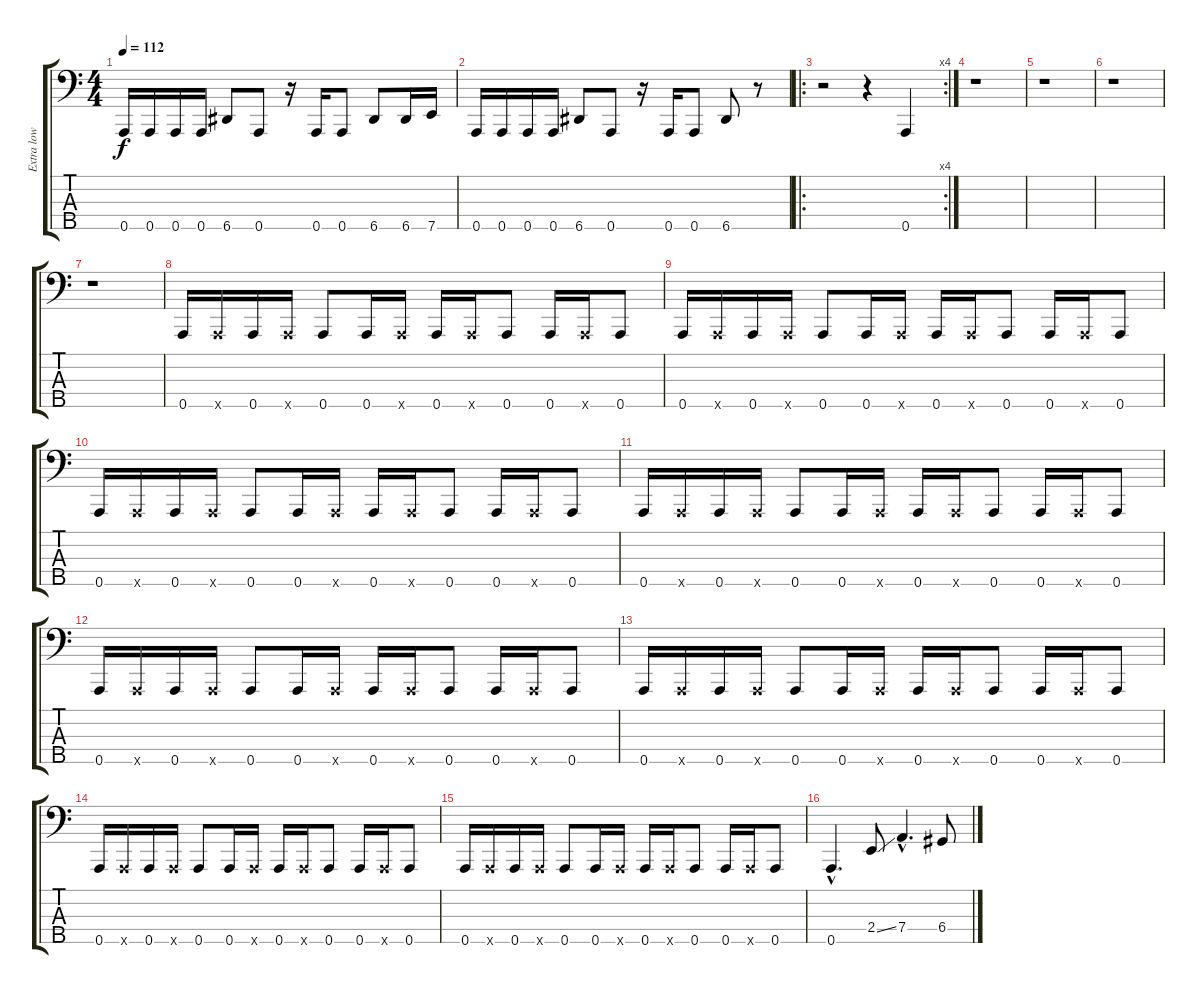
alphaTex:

\track ("Extra low sound" "Extra low ") {instrument electricbassfinger}
\staff {score tabs}
\tuning (F2 C2 G1 D1 A0) {hide}
\ts (4 4)
\tempo 112
\clef f4
\ks c
0.5.16{dy f} 0.5.16 0.5.16 0.5.16 6.5.8 0.5.8 r.16 0.5.16 0.5.8 6.5.8 6.5.16 7.5.16 |
0.5.16 0.5.16 0.5.16 0.5.16 6.5.8 0.5.8 r.16 0.5.16 0.5.8 6.5.8 r.8 |
\ro
\rc 4
r.2 r.4 0.5.4 |
r.1 |
r.1 |
r.1 |
r.1 |
0.5.16 0.5{x}.16 0.5.16 0.5{x}.16 0.5.8 0.5.16 0.5{x}.16 0.5.16 0.5{x}.16 0.5.8 0.5.16 0.5{x}.16 0.5.8 |
0.5.16 0.5{x}.16 0.5.16 0.5{x}.16 0.5.8 0.5.16 0.5{x}.16 0.5.16 0.5{x}.16 0.5.8 0.5.16 0.5{x}.16 0.5.8 |
0.5.16 0.5{x}.16 0.5.16 0.5{x}.16 0.5.8 0.5.16 0.5{x}.16 0.5.16 0.5{x}.16 0.5.8 0.5.16 0.5{x}.16 0.5.8 |
0.5.16 0.5{x}.16 0.5.16 0.5{x}.16 0.5.8 0.5.16 0.5{x}.16 0.5.16 0.5{x}.16 0.5.8 0.5.16 0.5{x}.16 0.5.8 |
0.5.16 0.5{x}.16 0.5.16 0.5{x}.16 0.5.8 0.5.16 0.5{x}.16 0.5.16 0.5{x}.16 0.5.8 0.5.16 0.5{x}.16 0.5.8 |
0.5.16 0.5{x}.16 0.5.16 0.5{x}.16 0.5.8 0.5.16 0.5{x}.16 0.5.16 0.5{x}.16 0.5.8 0.5.16 0.5{x}.16 0.5.8 |
0.5.16 0.5{x}.16 0.5.16 0.5{x}.16 0.5.8 0.5.16 0.5{x}.16 0.5.16 0.5{x}.16 0.5.8 0.5.16 0.5{x}.16 0.5.8 |
0.5.16 0.5{x}.16 0.5.16 0.5{x}.16 0.5.8 0.5.16 0.5{x}.16 0.5.16 0.5{x}.16 0.5.8 0.5.16 0.5{x}.16 0.5.8 |
0.5{hac}.4{d} 2.4{ss}.8 7.4{hac}.4{d} 6.4.8
